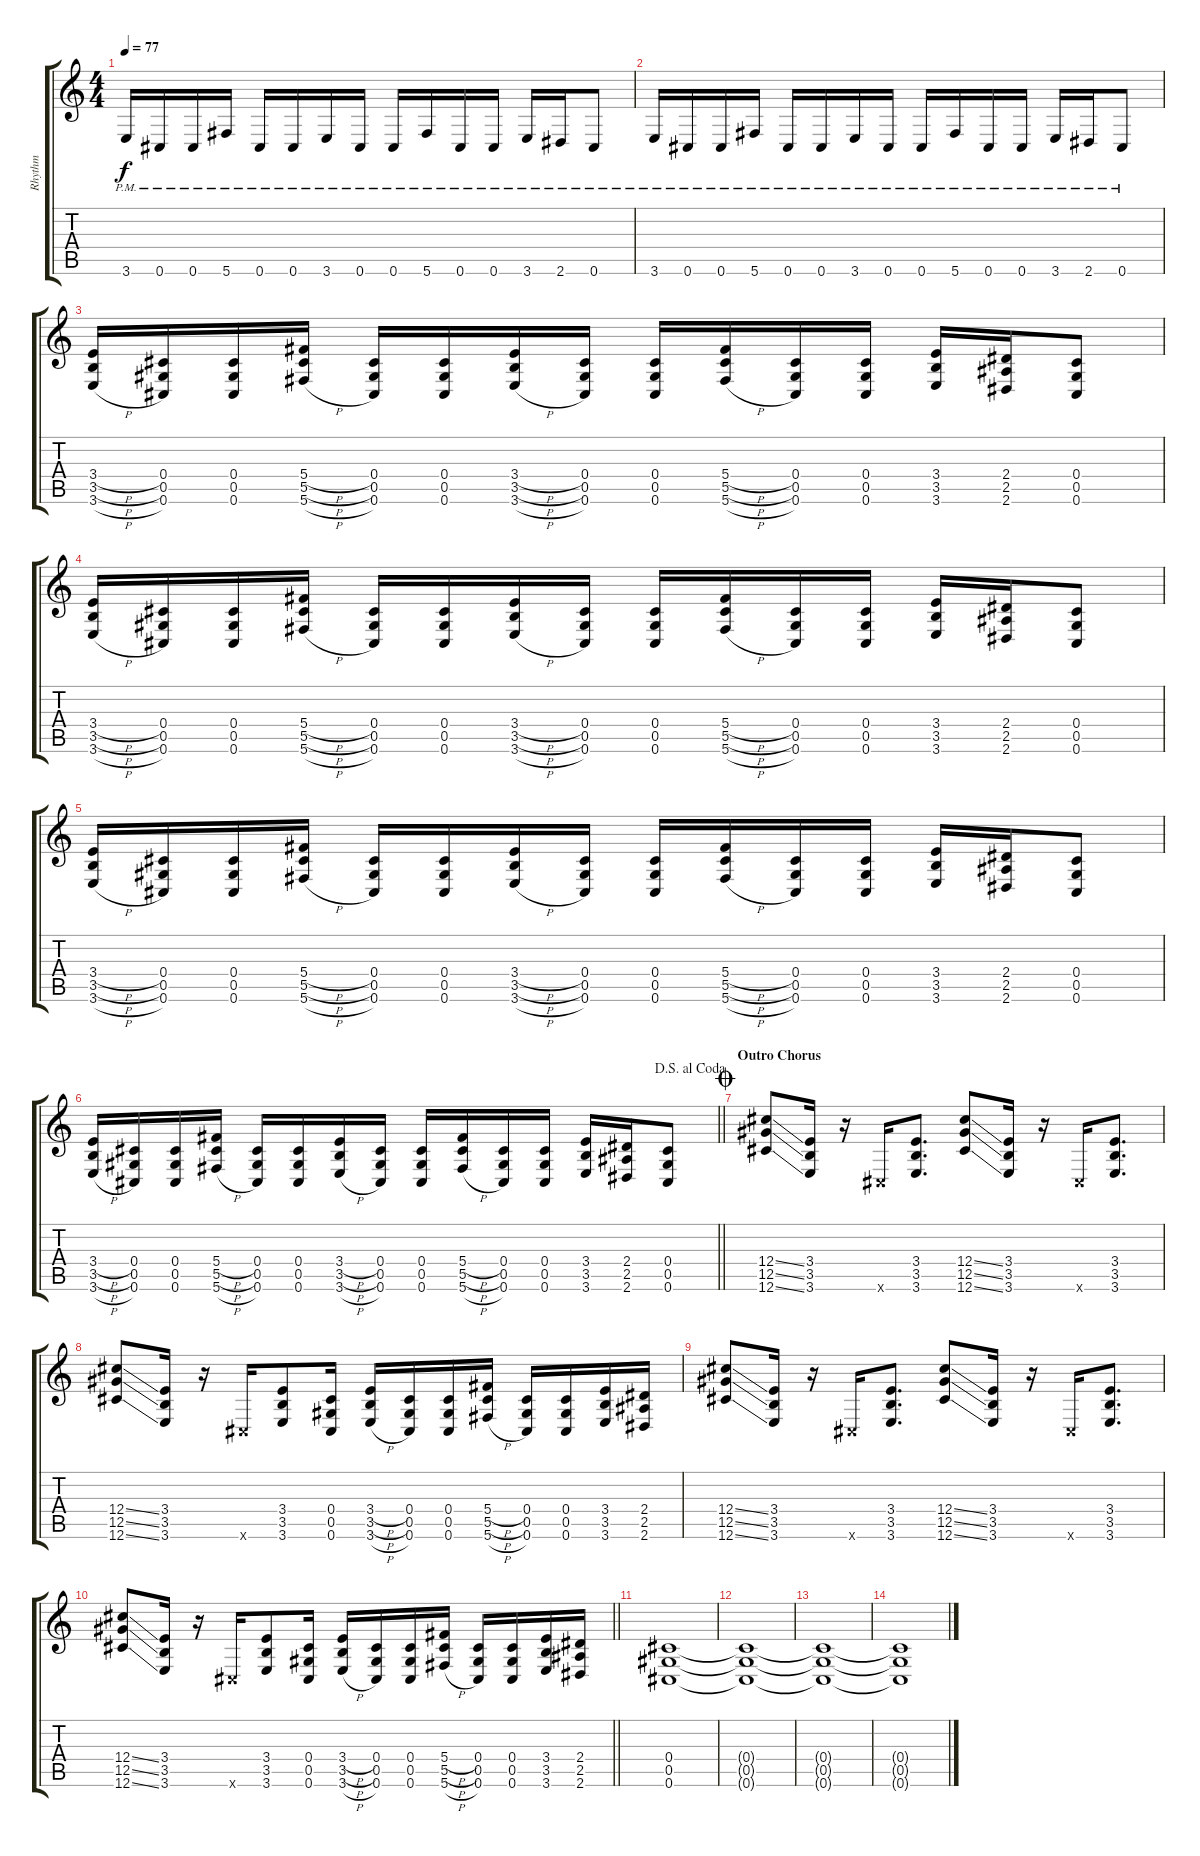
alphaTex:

\track ("Rhythm" "Rhythm") {instrument distortionguitar}
\staff {score tabs}
\tuning (Eb4 Bb3 Gb3 Db3 Ab2 Db2) {hide}
\ts (4 4)
\tempo 77
\clef g2
\ks c
3.6{pm}.16{dy f} 0.6{pm}.16 0.6{pm}.16 5.6{pm}.16 0.6{pm}.16 0.6{pm}.16 3.6{pm}.16 0.6{pm}.16 0.6{pm}.16 5.6{pm}.16 0.6{pm}.16 0.6{pm}.16 3.6{pm}.16 2.6{pm}.16 0.6{pm}.8 |
3.6{pm}.16 0.6{pm}.16 0.6{pm}.16 5.6{pm}.16 0.6{pm}.16 0.6{pm}.16 3.6{pm}.16 0.6{pm}.16 0.6{pm}.16 5.6{pm}.16 0.6{pm}.16 0.6{pm}.16 3.6{pm}.16 2.6{pm}.16 0.6{pm}.8 |
(3.4{h} 3.5{h} 3.6{h}).16{volume 11 instrument distortionguitar} (0.4 0.5 0.6).16 (0.4 0.5 0.6).16 (5.4{h} 5.5{h} 5.6{h}).16 (0.4 0.5 0.6).16 (0.4 0.5 0.6).16 (3.4{h} 3.5{h} 3.6{h}).16 (0.4 0.5 0.6).16 (0.4 0.5 0.6).16 (5.4{h} 5.5{h} 5.6{h}).16 (0.4 0.5 0.6).16 (0.4 0.5 0.6).16 (3.4 3.5 3.6).16 (2.4 2.5 2.6).16 (0.4 0.5 0.6).8 |
(3.4{h} 3.5{h} 3.6{h}).16 (0.4 0.5 0.6).16 (0.4 0.5 0.6).16 (5.4{h} 5.5{h} 5.6{h}).16 (0.4 0.5 0.6).16 (0.4 0.5 0.6).16 (3.4{h} 3.5{h} 3.6{h}).16 (0.4 0.5 0.6).16 (0.4 0.5 0.6).16 (5.4{h} 5.5{h} 5.6{h}).16 (0.4 0.5 0.6).16 (0.4 0.5 0.6).16 (3.4 3.5 3.6).16 (2.4 2.5 2.6).16 (0.4 0.5 0.6).8 |
(3.4{h} 3.5{h} 3.6{h}).16 (0.4 0.5 0.6).16 (0.4 0.5 0.6).16 (5.4{h} 5.5{h} 5.6{h}).16 (0.4 0.5 0.6).16 (0.4 0.5 0.6).16 (3.4{h} 3.5{h} 3.6{h}).16 (0.4 0.5 0.6).16 (0.4 0.5 0.6).16 (5.4{h} 5.5{h} 5.6{h}).16 (0.4 0.5 0.6).16 (0.4 0.5 0.6).16 (3.4 3.5 3.6).16 (2.4 2.5 2.6).16 (0.4 0.5 0.6).8 |
\jump dalsegnoalcoda
\barLineRight lightlight
(3.4{h} 3.5{h} 3.6{h}).16 (0.4 0.5 0.6).16 (0.4 0.5 0.6).16 (5.4{h} 5.5{h} 5.6{h}).16 (0.4 0.5 0.6).16 (0.4 0.5 0.6).16 (3.4{h} 3.5{h} 3.6{h}).16 (0.4 0.5 0.6).16 (0.4 0.5 0.6).16 (5.4{h} 5.5{h} 5.6{h}).16 (0.4 0.5 0.6).16 (0.4 0.5 0.6).16 (3.4 3.5 3.6).16 (2.4 2.5 2.6).16 (0.4 0.5 0.6).8 |
\section ("" "Outro Chorus")
\jump coda
(12.4{ss} 12.5{ss} 12.6{ss}).8 (3.4 3.5 3.6).16 r.16 0.6{x}.16 (3.4 3.5 3.6).8{d} (12.4{ss} 12.5{ss} 12.6{ss}).8 (3.4 3.5 3.6).16 r.16 0.6{x}.16 (3.4 3.5 3.6).8{d} |
(12.4{ss} 12.5{ss} 12.6{ss}).8 (3.4 3.5 3.6).16 r.16 0.6{x}.16 (3.4 3.5 3.6).8 (0.4 0.5 0.6).16 (3.4{h} 3.5{h} 3.6{h}).16 (0.4 0.5 0.6).16 (0.4 0.5 0.6).16 (5.4{h} 5.5{h} 5.6{h}).16 (0.4 0.5 0.6).16 (0.4 0.5 0.6).16 (3.4 3.5 3.6).16 (2.4 2.5 2.6).16 |
(12.4{ss} 12.5{ss} 12.6{ss}).8 (3.4 3.5 3.6).16 r.16 0.6{x}.16 (3.4 3.5 3.6).8{d} (12.4{ss} 12.5{ss} 12.6{ss}).8 (3.4 3.5 3.6).16 r.16 0.6{x}.16 (3.4 3.5 3.6).8{d} |
\barLineRight lightlight
(12.4{ss} 12.5{ss} 12.6{ss}).8 (3.4 3.5 3.6).16 r.16 0.6{x}.16 (3.4 3.5 3.6).8 (0.4 0.5 0.6).16 (3.4{h} 3.5{h} 3.6{h}).16 (0.4 0.5 0.6).16 (0.4 0.5 0.6).16 (5.4{h} 5.5{h} 5.6{h}).16 (0.4 0.5 0.6).16 (0.4 0.5 0.6).16 (3.4 3.5 3.6).16 (2.4 2.5 2.6).16 |
(0.4 0.5 0.6).1 |
(0.4{t} 0.5{t} 0.6{t}).1 |
(0.4{t} 0.5{t} 0.6{t}).1 |
(0.4{t} 0.5{t} 0.6{t}).1
